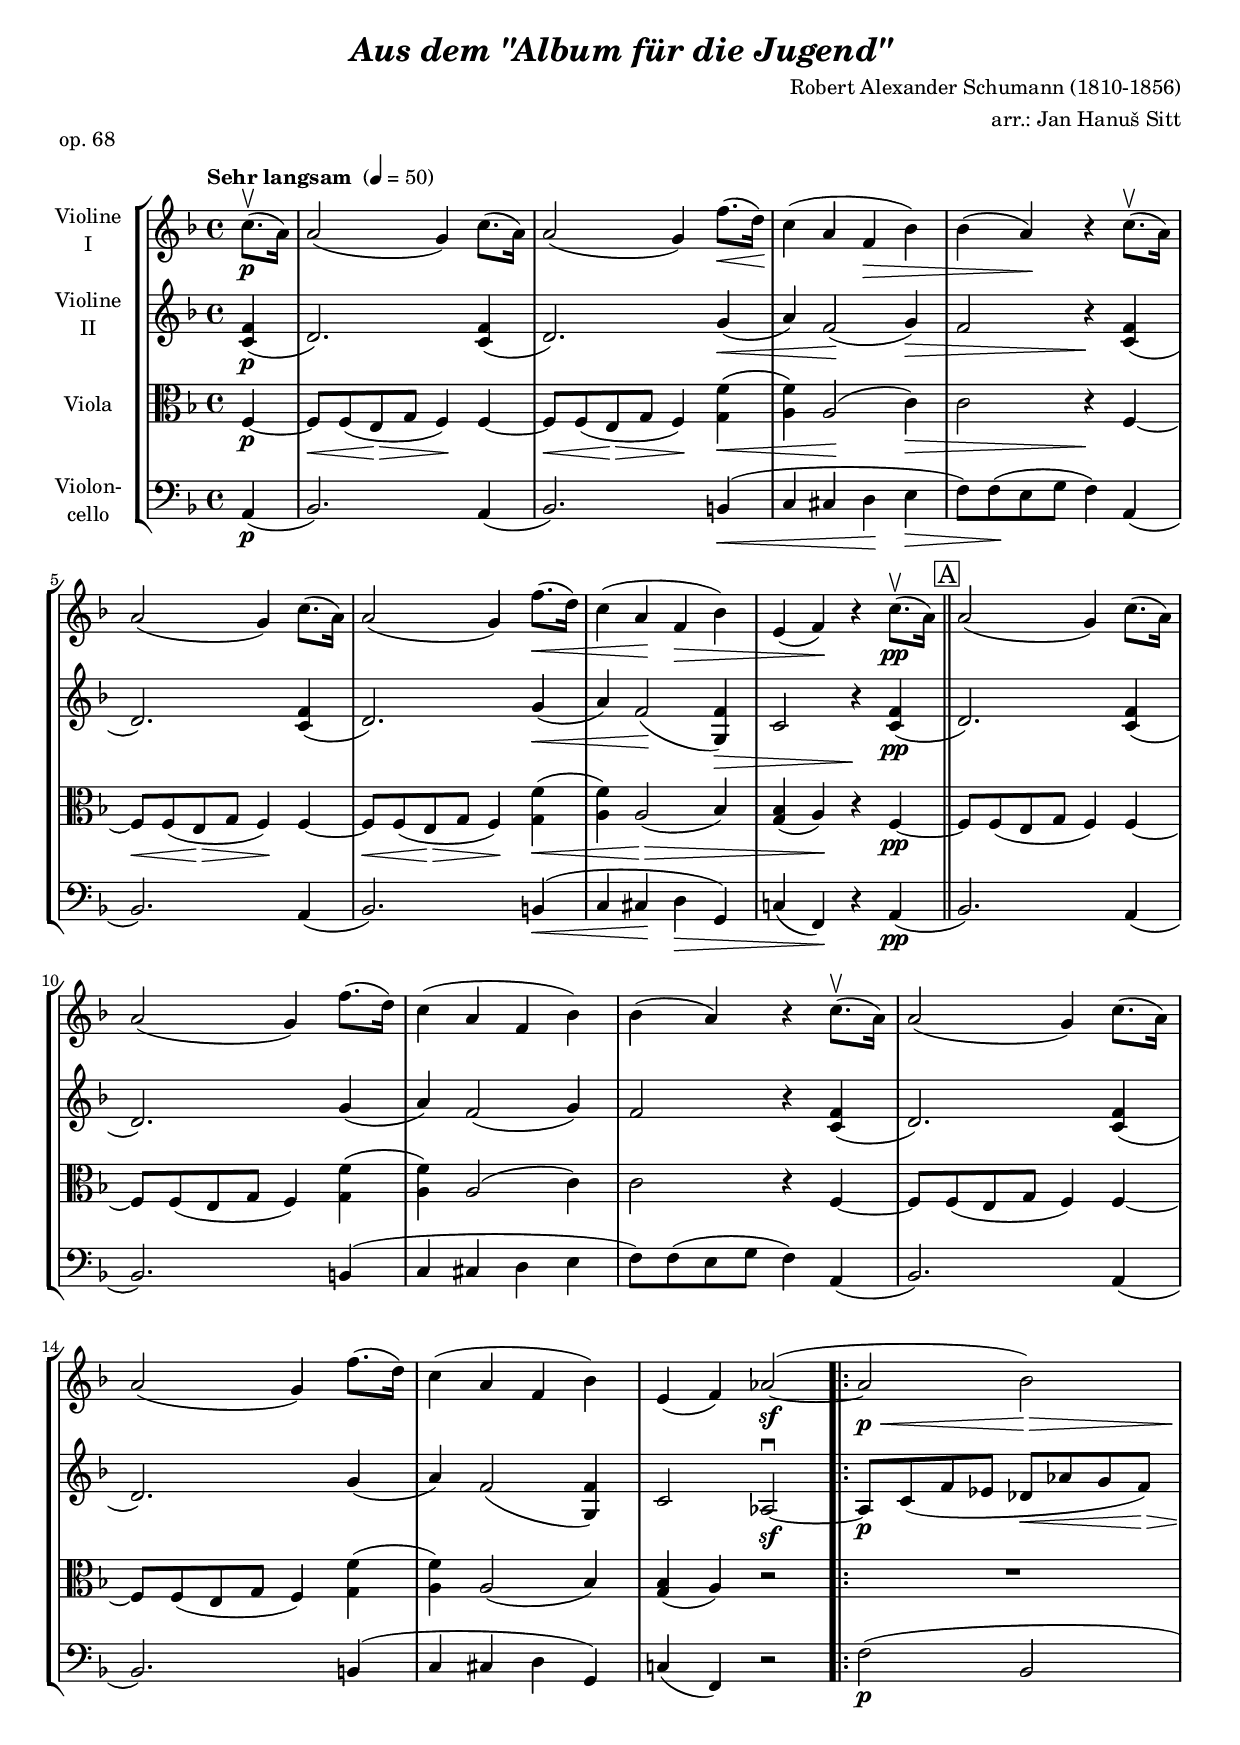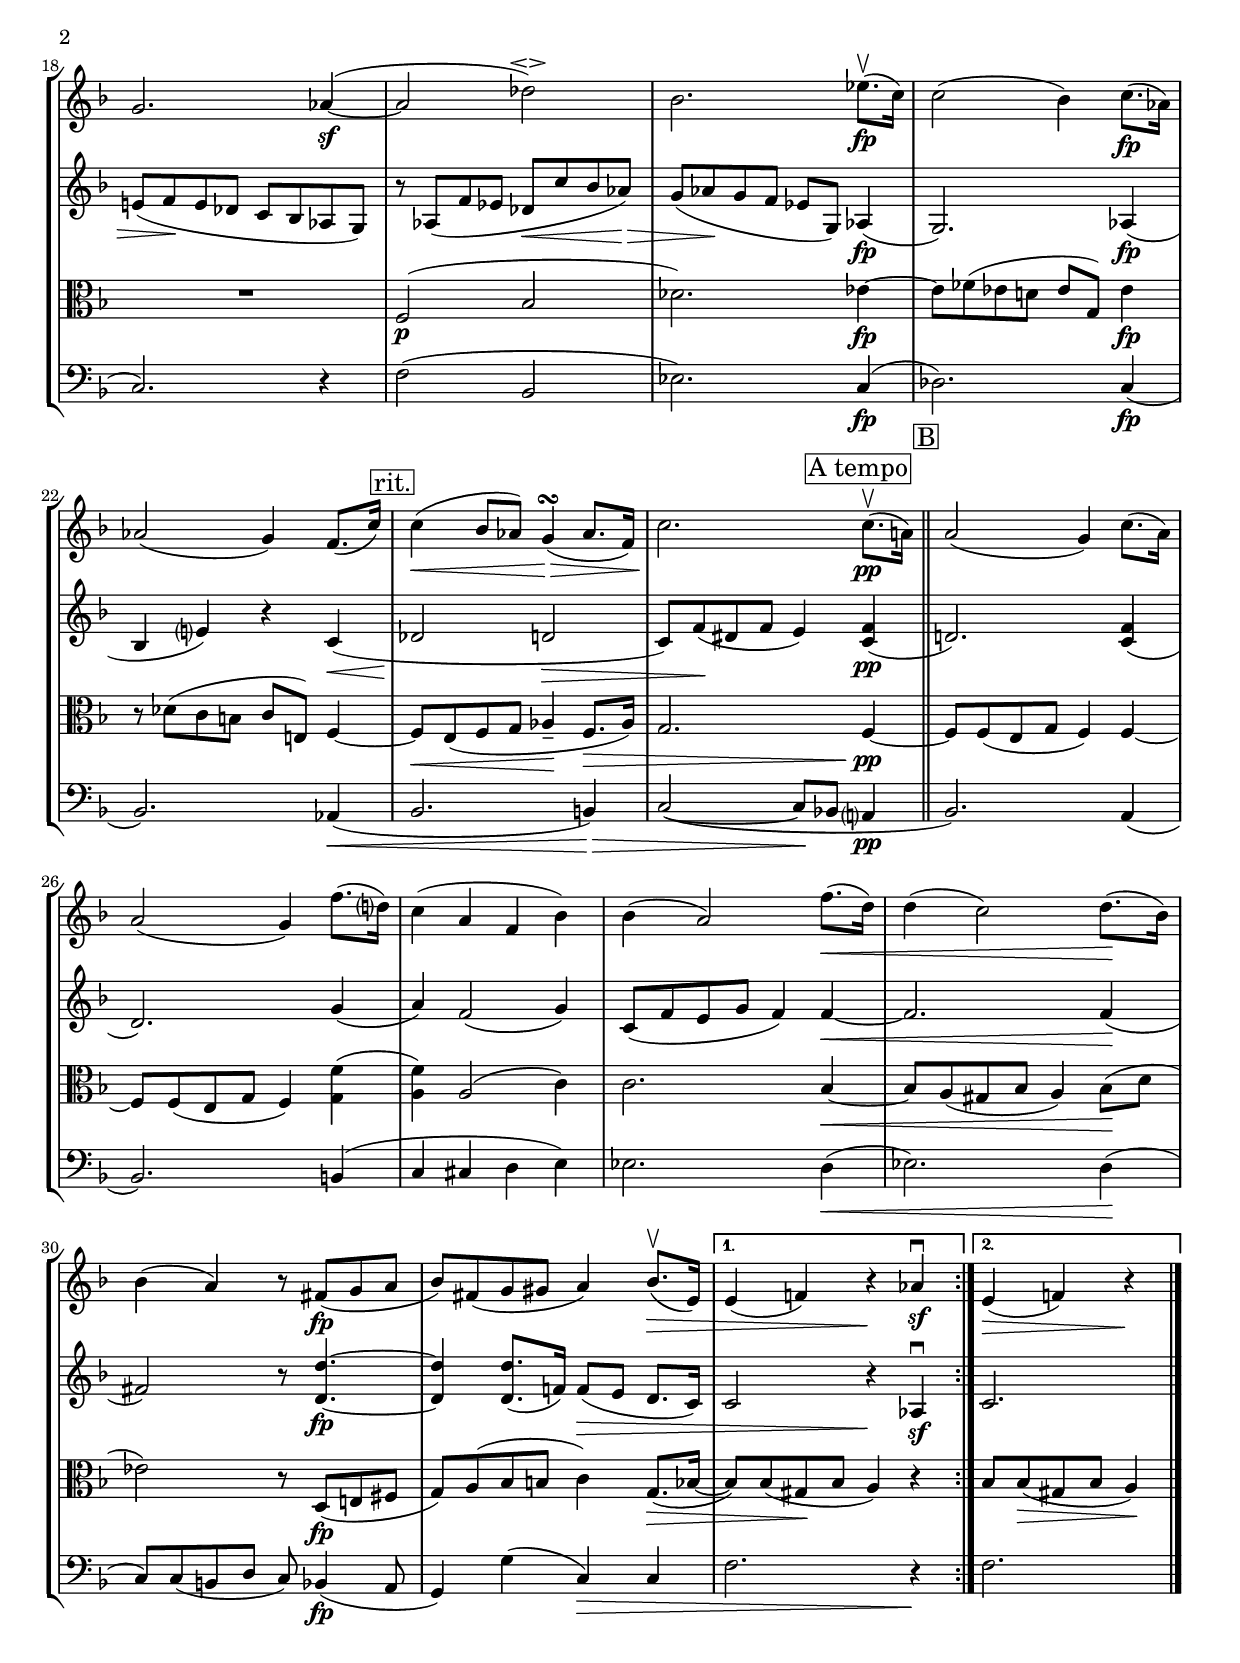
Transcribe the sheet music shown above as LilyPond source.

\version "2.18.2"
\include "deutsch.ly"
  
#(set-global-staff-size 18)

\header {
  title     = \markup \bold \italic "Aus dem \"Album für die Jugend\""
  composer  = "Robert Alexander Schumann (1810-1856)"
  arranger  = "arr.: Jan Hanuš Sitt"
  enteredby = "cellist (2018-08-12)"
  piece     = "op. 68"
}

voiceconsts = {
  \key f \major
  \time 4/4
  \clef "treble"
%  \numericTimeSignature
  \compressFullBarRests
  % Set default beaming for all staves
% \set Timing.beamExceptions = #'()
% \set Timing.baseMoment     = #(ly:make-moment 1 4)
% \set Timing.beatStructure  = #'(1 1 1)
  \tempo "Sehr langsam " 4=50
}

micl = "clarinet"
mifl = "flute"
miob = "oboe"
mifh = "french horn"
misx = "tenor sax"
mist = "string ensemble 1"
miba = "cello"

boxa = { \bar "||" \mark \markup \box "A" }
boxb = { \bar "||" \mark \markup \box "B" }

atem = \mark \markup \box "A tempo"
rit  = \mark \markup \box "rit."

va = \relative c'' {
  \voiceconsts
  \clef "treble"

  \partial 4 c8.(\upbow\p a16)
  a2( g4) c8.( a16)
  a2( g4) f'8.(\< d16)
  c4(\! a f\> b)

  b( a)\! r c8.(\upbow a16)
  a2( g4) c8.( a16)
  a2( g4) f'8.(\< d16)
  c4( a\! f\> b)

  e,( f)\! r c'8.(\upbow\pp a16) \boxa
  a2( g4) c8.( a16)
  a2( g4) f'8.( d16)
  c4( a f b)

  b( a) r c8.(\upbow a16)
  a2( g4) c8.( a16)
  a2( g4) f'8.( d16)
  c4( a f b)
  e,( f) as2(~\sf
  
  \repeat volta 2 {
    as\p\< b)\!\>
    g2.\! as4(~\sf as2 des)\espressivo
    b2. es8.(\upbow\fp c16)
    c2( b4) c8.(\fp as16)

    as2( g4) f8.( c'16) \rit
    c4(\< b8 as) g4(\turn\!\> as8. f16)
    c'2.\! \atem c8.(\upbow\pp a!16) \boxb
    a2( g4) c8.( a16)

    a2( g4) f'8.( d?16)
    c4( a f b)
    b( a2) f'8.(\< d16)
    d4( c2) d8.(\! b16)

    b4( a) r8 fis(\fp g a
    b) fis( g gis a4) b8.(\upbow\> e,16)
  }
  \alternative {
    { e4( f!) r\! as4\downbow\sf }
    { e(\> f!) r\! }
  } \bar "|."
}

vb = \relative c' {
  \voiceconsts
  \clef "treble"

  \partial 4 <c f>4(\p
  d2.) <c f>4(
  d2.) g4(\<
  a) f2(\! g4)\>
  f2 r4\! <c f>4(

  d2.) <c f>4(
  d2.) g4(\<
  a) f2(\! <g, f'>4)\>
  c2 r4\! <c f>(\pp \boxa
  d2.) <c f>4(

  d2.) g4(
  a) f2( g4)
  f2 r4 <c f>(
  d2.) <c f>4(
  d2.) g4(

  a) f2( <g, f'>4)
  c2 as~\downbow\sf
  
  \repeat volta 2 {
    as8\p c( f es des\< as' g f)\!\>
    e!( f\! e des c b as g)

    r as( f' es des\< c' b as)\!\>
    g( as\! g f es g,) as4(\fp
    g2.) as4(\fp

    b e?) r c(\< \rit
    des2\! d\>
    c8) f(\! dis f e4) <c f>(\pp \boxb
    d!2.) <c f>4(

    d2.) g4(
    a) f2( g4)
    c,8( f e g f4) f~\<
    f2. f4(\!
    fis2) r8 <d d'>4.~\fp
    <d d'>4 <d d'>8.( f!16) f8(\> e d8. c16)
  }
  \alternative {
    { c2 r4\! as\downbow\sf }
    { c2. }
  } \bar "|."
}

vc = \relative c {
  \voiceconsts
  \clef "alto"

  \partial 4 f4~\p
  f8\< f( e\!\> g f4)\! f~
  f8\< f( e\!\> g f4)\! <g f'>(\<
  <a f'>) a2(\! c4)\>

  c2 r4\! f,~
  f8\< f( e\!\> g f4)\! f~
  f8\< f( e\!\> g f4)\! <g f'>(\<

  <a f'>) a2(\!\> b4)
  <g b>( a)\! r f~\pp \boxa
  f8 f( e g f4) f~
  f8 f( e g f4) <g f'>(
  
  <a f'>) a2( c4)
  c2 r4 f,~
  f8 f( e g f4) f~
  f8 f( e g f4) <g f'>(

  <a f'>) a2( b4)
  <g b>( a) r2
  
  \repeat volta 2 {
    R1*2
    f2(\p b
    des2.) es4~\fp

    es8 fes( es d! es g,) es'4\fp
    r8 des( c h c e,!) f4~ \rit
    f8\< e( f g as4--\! f8.\> as16)

    g2. \atem f4~\!\pp \boxb
    f8 f( e g f4) f~
    f8 f( e g f4) <g f'>(

    <a f'>) a2( c4)
    c2. b4~\<
    b8 a( gis b a4) b8(\! d
    es2) r8 d,(\fp e! fis

    g) a( b h c4) g8.(\> b16~
  }
  \alternative {
    { b8) b( gis\! b a4) r }
    { b8 b(\> gis b a4)\! }
  } \bar "|."
}

vd = \relative c {
  \voiceconsts
  \clef "bass"

  \partial 4 a4(\p
  b2.) a4(
  b2.) h4(\<
  c cis d\! e\>

  f8) f(\! e g f4) a,(
  b2.) a4(
  b2.) h4(\<
  c cis\! d\> g,)

  c!( f,)\! r a(\pp \boxa
  b2.) a4(
  b2.) h4(
  c cis d e
  f8) f( e g f4) a,(
  b2.) a4(
  b2.) h4(
  c cis d g,)

  c!( f,) r2
  \repeat volta 2 {
    f'2(\p b,
    c2.) r4
    f2( b,
    es2.) c4(\fp

    des2.) c4(\fp
    b2.) as4(\< \rit
    b2. h4)\!\>
    c2(~ c8\! b! \atem a?4\pp \boxb
    b2.) a4(

    b2.) h4(
    c cis d e)
    es2. d4(\<
    es2.) d4(\!

    c8) c( h d c) b4(\fp a8
    g4) g'( c,)\> c
  }
  \alternative {
    { f2. r4\! }
    { f2. }
  } \bar "|."
}


music = \new StaffGroup <<
      \new Staff {
	\set Staff.midiInstrument = \mist
	\set Staff.instrumentName = \markup \center-column { "Violine" "I" }
	\transpose f f { \va }
      }

      \new Staff {
	\set Staff.midiInstrument = \mist
	\set Staff.instrumentName = \markup \center-column { "Violine" "II" }
	\transpose f f { \vb }
      }

      \new Staff {
	\set Staff.midiInstrument = \mist
	\set Staff.instrumentName = \markup \center-column { "Viola" }
	\transpose f f { \vc }
      }

      \new Staff {
	\set Staff.midiInstrument = \miba
	\set Staff.instrumentName = \markup \center-column { "Violon-" "cello" }
	\transpose f f { \vd }
      }
>>

\book {
  \score {
    \music
    \layout {}
  }

  \score {
    \unfoldRepeats \music

    \midi {
      \context {
        \Score
      }
    }
  }
}
